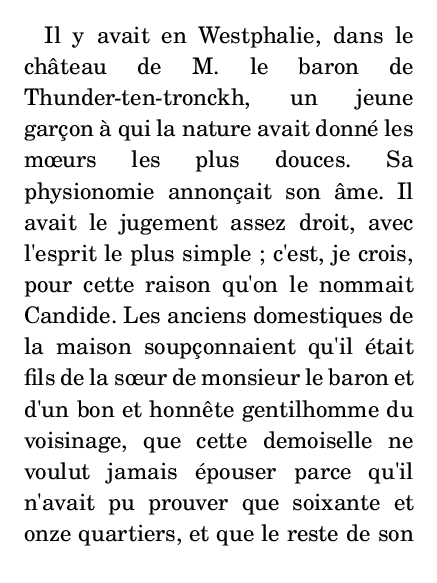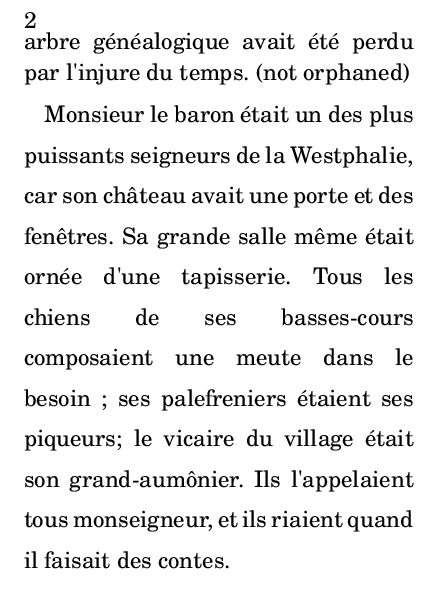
%% Generated by lilypond-book.py
%% Options: [exampleindent=10.16\mm,indent=0\mm,line-width=160\mm]
\include "lilypond-book-preamble.ly"


% ****************************************************************
% Start cut-&-pastable-section
% ****************************************************************



\paper {
  indent = 0\mm
  line-width = 160\mm
  % offset the left padding, also add 1mm as lilypond creates cropped
  % images with a little space on the right
  line-width = #(- line-width (* mm  3.000000) (* mm 1))
}

\layout {
  
}





% ****************************************************************
% ly snippet:
% ****************************************************************
\sourcefilename "/home/karlin/lilypond-git/input/regression/markup-lines.ly"
\sourcefileline 0
\version "2.16.0"

\header {
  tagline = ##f
  texidoc = "Text that can spread over pages is entered with the
@code{\\markuplist} command.  Widowed and orphaned lines are avoided
at the begininng and end of a @code{\\markuplist} containing more
than one line."
}

#(set-default-paper-size "a7")

#(define-markup-list-command (paragraph layout props args) (markup-list?)
  (interpret-markup-list layout props 
   (make-justified-lines-markup-list (cons (make-hspace-markup 2) args))))
\book {
  \markuplist {} % Empty list is handled gracefully
  %% Candide, Voltaire
  \markuplist \override-lines #'(baseline-skip . 3.0) {
    \paragraph { % The final two lines are placed on page 2.
      Il y avait en Westphalie, dans le château de M. le baron de
      Thunder-ten-tronckh, un jeune garçon à qui la nature avait donné
      les mœurs les plus douces.  Sa physionomie annonçait son âme.
      Il avait le jugement assez droit, avec l'esprit le plus simple ;
      c'est, je crois, pour cette raison qu'on le nommait Candide.  Les
      anciens domestiques de la maison soupçonnaient qu'il était fils
      de la sœur de monsieur le baron et d'un bon et honnête
      gentilhomme du voisinage, que cette demoiselle ne voulut jamais
      épouser parce qu'il n'avait pu prouver que soixante et onze
      quartiers, et que le reste de son arbre généalogique avait été
      perdu par l'injure du temps. (not orphaned)
    }
  }
  \markuplist \override-lines #'(baseline-skip . 3.9) {
    \paragraph {
      Monsieur le baron était un des plus puissants seigneurs de la
      Westphalie, car son château avait une porte et des fenêtres.  Sa
      grande salle même était ornée d'une tapisserie.  Tous les chiens
      de ses basses-cours composaient une meute dans le besoin ; ses
      palefreniers étaient ses piqueurs; le vicaire du village était
      son grand-aumônier.  Ils l'appelaient tous monseigneur, et ils
      riaient quand il faisait des contes.
    }
  }
  \markuplist {
    \paragraph { % A single-line paragraph may be orphaned
      Madame la ... (may be orphaned)
    }
  }
}



% ****************************************************************
% end ly snippet
% ****************************************************************
